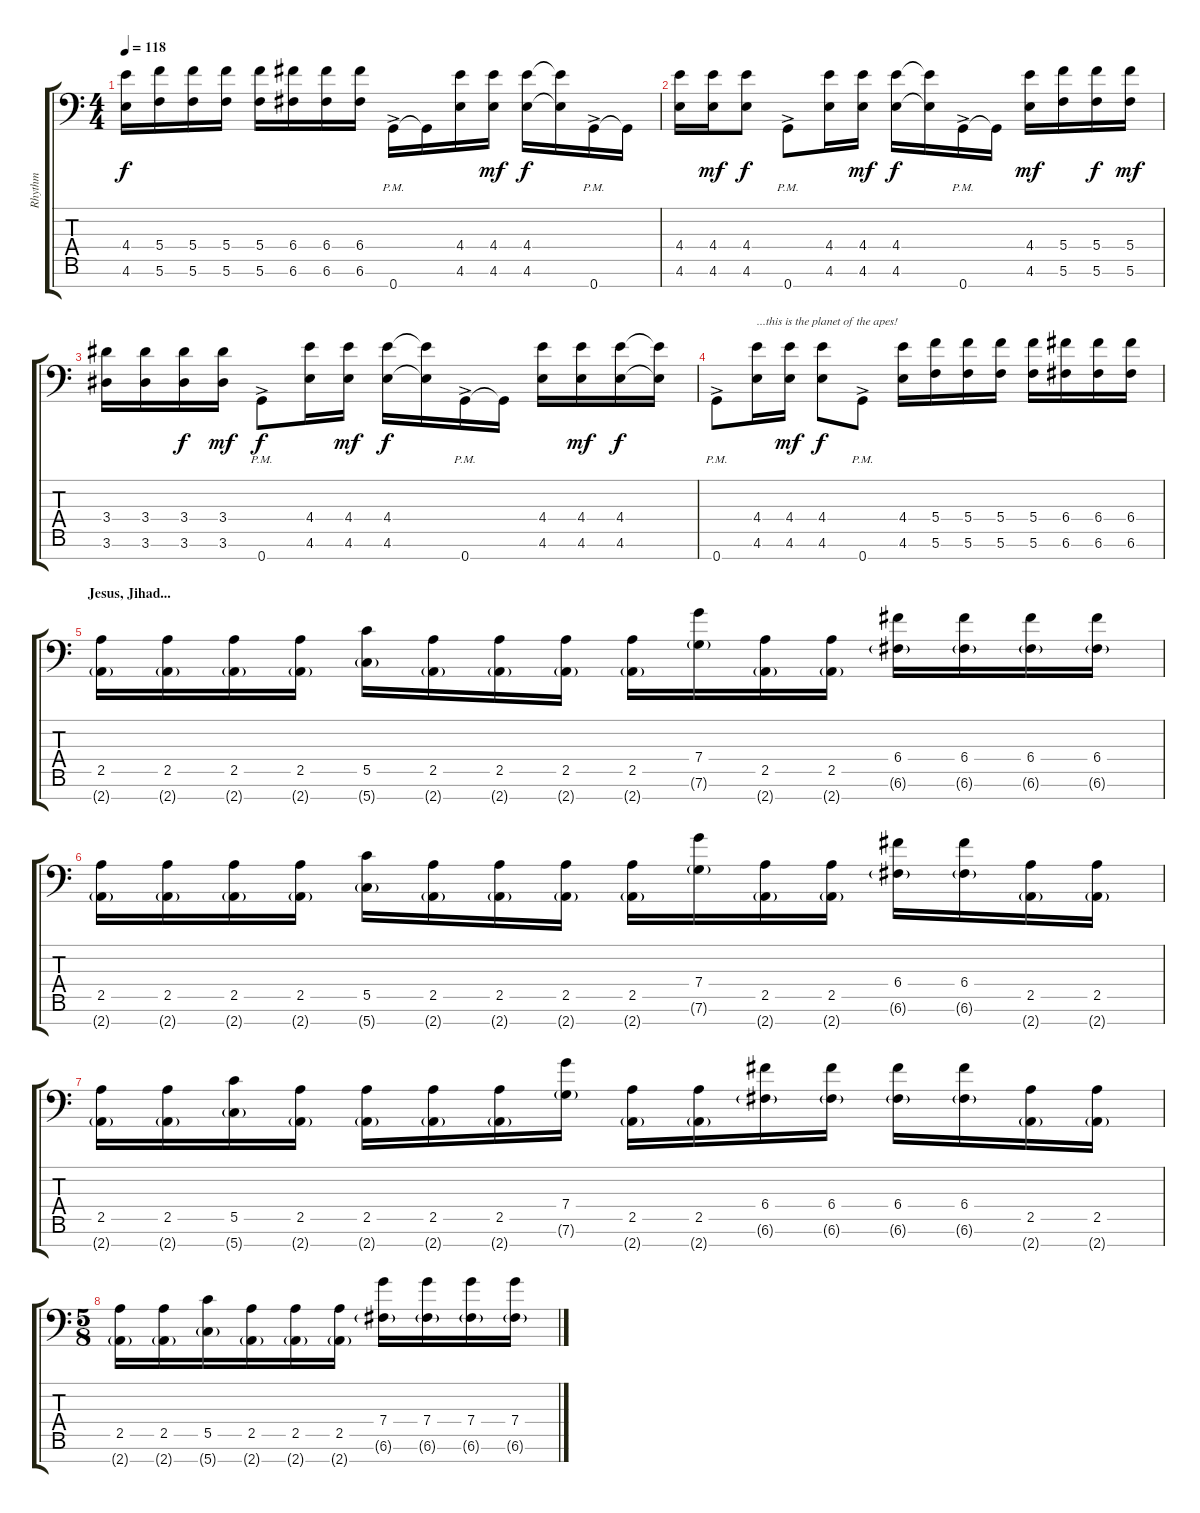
\track ("Rhythm" "Rhythm") {instrument distortionguitar}
\staff {score tabs}
\tuning (E4 C4 G3 C3 G2 C2 G1) {hide}
\ts (4 4)
\tempo 118
\clef f4
\ks c
(4.4 4.6).16{dy f} (5.4 5.6).16 (5.4 5.6).16 (5.4 5.6).16 (5.4 5.6).16 (6.4 6.6).16 (6.4 6.6).16 (6.4 6.6).16 0.7{ac pm}.16 0.7{t}.16 (4.4 4.6).16 (4.4 4.6).16{dy mf} (4.4 4.6).16{dy f} (4.4{t} 4.6{t}).16 0.7{ac pm}.16 0.7{t}.16 |
(4.4 4.6).16 (4.4 4.6).16{dy mf} (4.4 4.6).8{dy f} 0.7{ac pm}.8 (4.4 4.6).16 (4.4 4.6).16{dy mf} (4.4 4.6).16{dy f} (4.4{t} 4.6{t}).16 0.7{ac pm}.16 0.7{t}.16 (4.4 4.6).16{dy mf} (5.4 5.6).16 (5.4 5.6).16{dy f} (5.4 5.6).16{dy mf} |
(3.4 3.6).16 (3.4 3.6).16 (3.4 3.6).16{dy f} (3.4 3.6).16{dy mf} 0.7{ac pm}.8{dy f} (4.4 4.6).16 (4.4 4.6).16{dy mf} (4.4 4.6).16{dy f} (4.4{t} 4.6{t}).16 0.7{ac pm}.16 0.7{t}.16 (4.4 4.6).16 (4.4 4.6).16{dy mf} (4.4 4.6).16{dy f} (4.4{t} 4.6{t}).16 |
0.7{ac pm}.8 (4.4 4.6).16{txt "...this is the planet of the apes!"} (4.4 4.6).16{dy mf} (4.4 4.6).8{dy f} 0.7{ac pm}.8 (4.4 4.6).16 (5.4 5.6).16 (5.4 5.6).16 (5.4 5.6).16 (5.4 5.6).16 (6.4 6.6).16 (6.4 6.6).16 (6.4 6.6).16 |
\section ("" "Jesus, Jihad...")
(2.5 2.7{g}).16 (2.5 2.7{g}).16 (2.5 2.7{g}).16 (2.5 2.7{g}).16 (5.5 5.7{g}).16 (2.5 2.7{g}).16 (2.5 2.7{g}).16 (2.5 2.7{g}).16 (2.5 2.7{g}).16 (7.4 7.6{g}).16 (2.5 2.7{g}).16 (2.5 2.7{g}).16 (6.4 6.6{g}).16 (6.4 6.6{g}).16 (6.4 6.6{g}).16 (6.4 6.6{g}).16 |
(2.5 2.7{g}).16 (2.5 2.7{g}).16 (2.5 2.7{g}).16 (2.5 2.7{g}).16 (5.5 5.7{g}).16 (2.5 2.7{g}).16 (2.5 2.7{g}).16 (2.5 2.7{g}).16 (2.5 2.7{g}).16 (7.4 7.6{g}).16 (2.5 2.7{g}).16 (2.5 2.7{g}).16 (6.4 6.6{g}).16 (6.4 6.6{g}).16 (2.5 2.7{g}).16 (2.5 2.7{g}).16 |
(2.5 2.7{g}).16 (2.5 2.7{g}).16 (5.5 5.7{g}).16 (2.5 2.7{g}).16 (2.5 2.7{g}).16 (2.5 2.7{g}).16 (2.5 2.7{g}).16 (7.4 7.6{g}).16 (2.5 2.7{g}).16 (2.5 2.7{g}).16 (6.4 6.6{g}).16 (6.4 6.6{g}).16 (6.4 6.6{g}).16 (6.4 6.6{g}).16 (2.5 2.7{g}).16 (2.5 2.7{g}).16 |
\ts (5 8)
(2.5 2.7{g}).16 (2.5 2.7{g}).16 (5.5 5.7{g}).16 (2.5 2.7{g}).16 (2.5 2.7{g}).16 (2.5 2.7{g}).16 (7.4 6.6{g}).16 (7.4 6.6{g}).16 (7.4 6.6{g}).16 (7.4 6.6{g}).16
